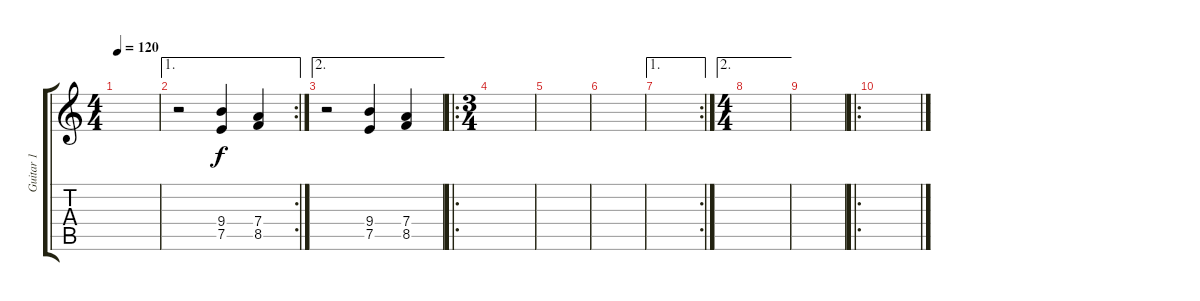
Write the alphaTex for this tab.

\track ("Guitar 1" "Guitar 1") {instrument overdrivenguitar}
\staff {score tabs}
\tuning (E4 B3 G3 D3 A2 E2) {hide}
\ts (4 4)
\tempo 120
\clef g2
\ks c
|
\ae 1
\rc 2
r.2 (9.4 7.5).4 (7.4 8.5).4 |
\ae 2
r.2 (9.4 7.5).4 (7.4 8.5).4 |
\ro
\ts (3 4)
|
|
|
\ae 1
\rc 2
|
\ae 2
\ts (4 4)
|
|
\ro
